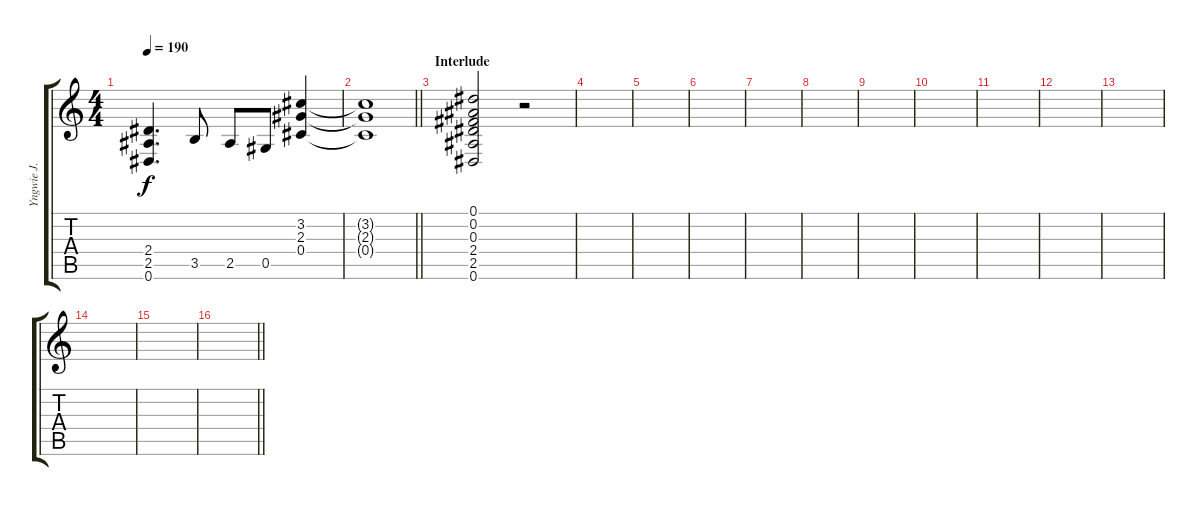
\track ("Yngwie J. Malmsteen" "Yngwie J. ") {instrument overdrivenguitar}
\staff {score tabs}
\tuning (Eb4 Bb3 Gb3 Db3 Ab2 Eb2) {hide}
\ts (4 4)
\tempo 190
\clef g2
\ks c
(2.4 2.5 0.6).4{d dy f} 3.5.8 2.5.8 0.5.8 (3.2 2.3 0.4).4 |
\barLineRight lightlight
(3.2{t} 2.3{t} 0.4{t}).1 |
\section ("" "Interlude")
(0.1 0.2 0.3 2.4 2.5 0.6).2 r.2 |
|
|
|
|
|
|
|
|
|
|
|
|
\barLineRight lightlight
